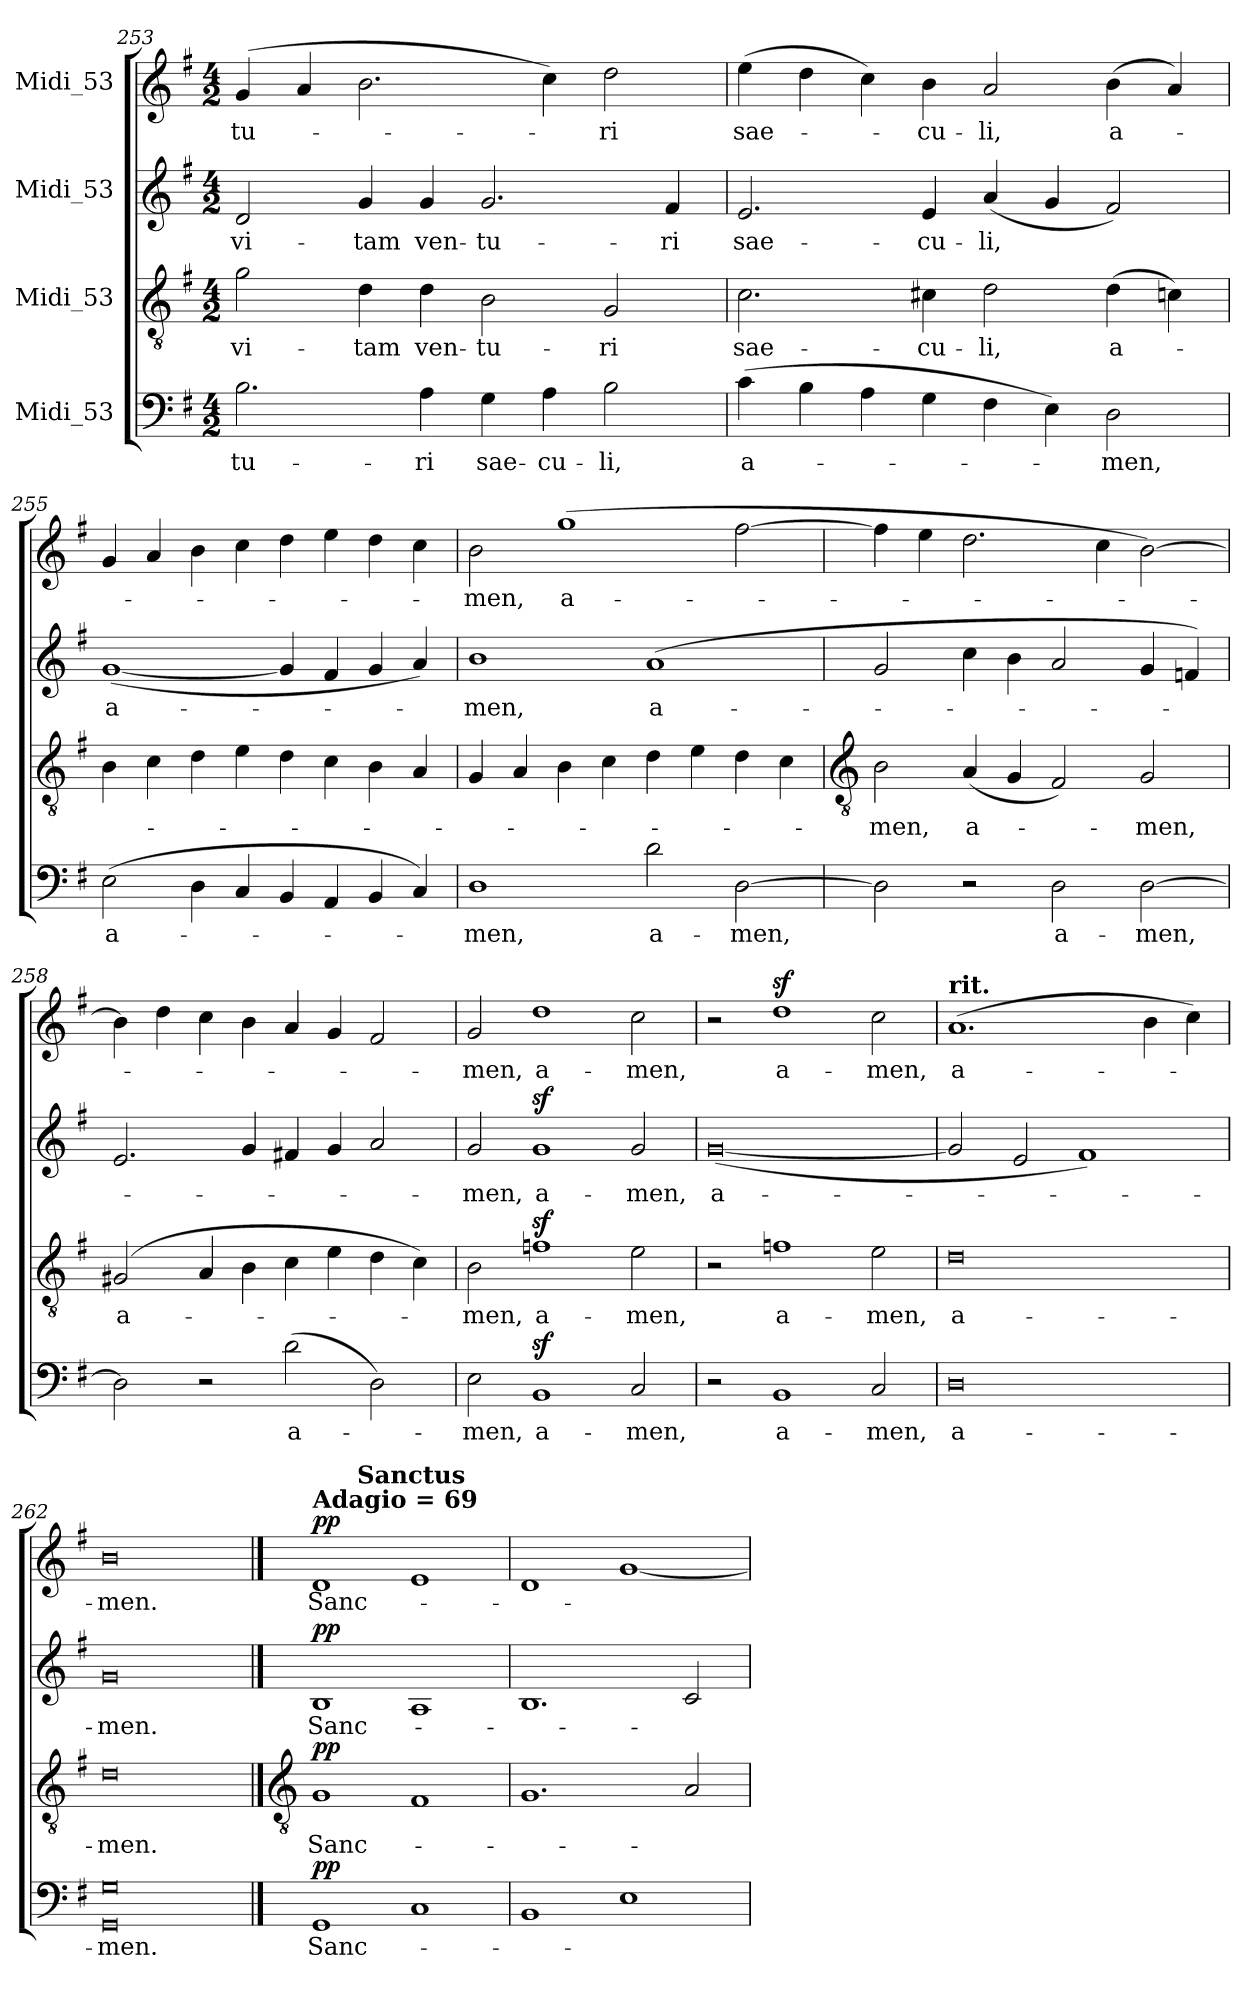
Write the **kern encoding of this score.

**kern	**text	**dynam	**kern	**text	**dynam	**kern	**text	**dynam	**kern	**text	**dynam
*part4	*part4	*part4	*part3	*part3	*part3	*part2	*part2	*part2	*part1	*part1	*part1
*staff4	*staff4	*staff4	*staff3	*staff3	*staff3	*staff2	*staff2	*staff2	*staff1	*staff1	*staff1
*I"Midi_53	*	*	*I"Midi_53	*	*	*I"Midi_53	*	*	*I"Midi_53	*	*
!!LO:LB:g=z
*clefF4	*	*	*clefGv2	*	*	*clefG2	*	*	*clefG2	*	*
*k[f#]	*	*	*k[f#]	*	*	*k[f#]	*	*	*k[f#]	*	*
*G:	*	*	*G:	*	*	*G:	*	*	*G:	*	*
*M4/2	*	*	*M4/2	*	*	*M4/2	*	*	*M4/2	*	*
=253	=253	=253	=253	=253	=253	=253	=253	=253	=253	=253	=253
!	!LO:LY:b	!	!	!LO:LY:b	!	!	!LO:LY:b	!	!	!LO:LY:b	!
2.B\	-tu-	.	2g\	vi-	.	2d/	vi-	.	(>4g/	-tu-	.
.	.	.	.	.	.	.	.	.	4a/	.	.
!	!	!	!	!LO:LY:b	!	!	!LO:LY:b	!	!	!	!
.	.	.	4d\	-tam	.	4g/	-tam	.	2.b\	.	.
!	!LO:LY:b	!	!	!LO:LY:b	!	!	!LO:LY:b	!	!	!	!
4A\	-ri	.	4d\	ven-	.	4g/	ven-	.	.	.	.
!	!LO:LY:b	!	!	!LO:LY:b	!	!	!LO:LY:b	!	!	!	!
4G\	sae-	.	2B\	-tu-	.	2.g/	-tu-	.	.	.	.
!	!LO:LY:b	!	!	!	!	!	!	!	!	!	!
4A\	-cu-	.	.	.	.	.	.	.	4cc\)	.	.
!	!LO:LY:b	!	!	!LO:LY:b	!	!	!	!	!	!LO:LY:b	!
2B\	-li,	.	2G/	-ri	.	.	.	.	2dd\	-ri	.
!	!	!	!	!	!	!	!LO:LY:b	!	!	!	!
.	.	.	.	.	.	4f#/	-ri	.	.	.	.
=254	=254	=254	=254	=254	=254	=254	=254	=254	=254	=254	=254
!	!LO:LY:b	!	!	!LO:LY:b	!	!	!LO:LY:b	!	!	!LO:LY:b	!
(>4c\	a-	.	2.c\	sae-	.	2.e/	sae-	.	(>4ee\	sae-	.
4B\	.	.	.	.	.	.	.	.	4dd\	.	.
4A\	.	.	.	.	.	.	.	.	4cc\)	.	.
!	!	!	!	!LO:LY:b	!	!	!LO:LY:b	!	!	!LO:LY:b	!
4G\	.	.	4c#X\	-cu-	.	4e/	-cu-	.	4b\	-cu-	.
!	!	!	!	!LO:LY:b	!	!	!LO:LY:b	!	!	!LO:LY:b	!
4F#\	.	.	2d\	-li,	.	(<4a/	-li,	.	2a/	-li,	.
4E\)	.	.	.	.	.	4g/	.	.	.	.	.
!	!LO:LY:b	!	!	!LO:LY:b	!	!	!	!	!	!LO:LY:b	!
2D\	-men,	.	(>4d\	a-	.	2f#/)	.	.	(<4b\	a-	.
.	.	.	4cn\)	.	.	.	.	.	4a/)	.	.
=255	=255	=255	=255	=255	=255	=255	=255	=255	=255	=255	=255
!	!LO:LY:b	!	!	!	!	!	!LO:LY:b	!	!	!	!
(<2E\	a-	.	4B\	.	.	(<[1g	a-	.	4g/	.	.
.	.	.	4c\	.	.	.	.	.	4a/	.	.
4D\	.	.	4d\	.	.	.	.	.	4b\	.	.
4C/	.	.	4e\	.	.	.	.	.	4cc\	.	.
4BB/	.	.	4d\	.	.	4g/]	.	.	4dd\	.	.
4AA/	.	.	4c\	.	.	4f#/	.	.	4ee\	.	.
4BB/	.	.	4B\	.	.	4g/	.	.	4dd\	.	.
4C/)	.	.	4A/	.	.	4a/)	.	.	4cc\	.	.
=256	=256	=256	=256	=256	=256	=256	=256	=256	=256	=256	=256
!	!LO:LY:b	!	!	!	!	!	!LO:LY:b	!	!	!LO:LY:b	!
1D	-men,	.	4G/	.	.	1b	-men,	.	2b\	-men,	.
.	.	.	4A/	.	.	.	.	.	.	.	.
!	!	!	!	!	!	!	!	!	!	!LO:LY:b	!
.	.	.	4B\	.	.	.	.	.	(>1gg	a-	.
.	.	.	4c\	.	.	.	.	.	.	.	.
!	!LO:LY:b	!	!	!	!	!	!LO:LY:b	!	!	!	!
2d\	a-	.	4d\	.	.	(<1a	a-	.	.	.	.
.	.	.	4e\	.	.	.	.	.	.	.	.
!	!LO:LY:b	!	!	!	!	!	!	!	!	!	!
[2D\	-men,	.	4d\	.	.	.	.	.	[2ff#\	.	.
.	.	.	4c\	.	.	.	.	.	.	.	.
!!LO:LB:g=z
=257	=257	=257	=257	=257	=257	=257	=257	=257	=257	=257	=257
*	*	*	*clefGv2	*	*	*	*	*	*	*	*
!	!	!	!	!LO:LY:b	!	!	!	!	!	!	!
2D\]	.	.	2B\	-men,	.	2g/	.	.	4ff#\]	.	.
.	.	.	.	.	.	.	.	.	4ee\	.	.
!	!	!	!	!LO:LY:b	!	!	!	!	!	!	!
2r	.	.	(<4A/	a-	.	4cc\	.	.	2.dd\	.	.
.	.	.	4G/	.	.	4b\	.	.	.	.	.
!	!LO:LY:b	!	!	!	!	!	!	!	!	!	!
2D\	a-	.	2F#/)	.	.	2a/	.	.	.	.	.
.	.	.	.	.	.	.	.	.	4cc\	.	.
!	!LO:LY:b	!	!	!LO:LY:b	!	!	!	!	!	!	!
[2D\	-men,	.	2G/	-men,	.	4g/	.	.	[2b\)	.	.
.	.	.	.	.	.	4fn/)	.	.	.	.	.
=258	=258	=258	=258	=258	=258	=258	=258	=258	=258	=258	=258
!	!	!	!	!LO:LY:b	!	!	!	!	!	!	!
2D\]	.	.	(>2G#X/	a-	.	2.e/	.	.	4b\]	.	.
.	.	.	.	.	.	.	.	.	4dd\	.	.
2r	.	.	4A/	.	.	.	.	.	4cc\	.	.
.	.	.	4B\	.	.	4g/	.	.	4b\	.	.
!	!LO:LY:b	!	!	!	!	!	!	!	!	!	!
(2d\	a-	.	4c\	.	.	4f#X/	.	.	4a/	.	.
.	.	.	4e\	.	.	4g/	.	.	4g/	.	.
2D\)	.	.	4d\	.	.	2a/	.	.	2f#/	.	.
.	.	.	4c\)	.	.	.	.	.	.	.	.
=259	=259	=259	=259	=259	=259	=259	=259	=259	=259	=259	=259
!	!LO:LY:b	!	!	!LO:LY:b	!	!	!LO:LY:b	!	!	!LO:LY:b	!
2E\	-men,	.	2B\	-men,	.	2g/	-men,	.	2g/	-men,	.
!	!LO:LY:b	!	!	!LO:LY:b	!	!	!LO:LY:b	!	!	!LO:LY:b	!
1BBz>	a-	.	1fnz>	a-	.	1gz>	a-	.	1dd	a-	.
!	!LO:LY:b	!	!	!LO:LY:b	!	!	!LO:LY:b	!	!	!LO:LY:b	!
2C/	-men,	.	2e\	-men,	.	2g/	-men,	.	2cc\	-men,	.
=260	=260	=260	=260	=260	=260	=260	=260	=260	=260	=260	=260
!	!	!	!	!	!	!	!LO:LY:b	!	!	!	!
2r	.	.	2r	.	.	(<[0g	a-	.	2r	.	.
!	!LO:LY:b	!	!	!LO:LY:b	!	!	!	!	!	!LO:LY:b	!
1BB	a-	.	1fn	a-	.	.	.	.	1ddz>	a-	.
!	!LO:LY:b	!	!	!LO:LY:b	!	!	!	!	!	!LO:LY:b	!
2C/	-men,	.	2e\	-men,	.	.	.	.	2cc\	-men,	.
=261	=261	=261	=261	=261	=261	=261	=261	=261	=261	=261	=261
!	!	!	!	!	!	!	!	!	!LO:TX:a:B:t=rit.	!	!
!	!LO:LY:b	!	!	!LO:LY:b	!	!	!	!	!	!LO:LY:b	!
0D	a-	.	0d	a-	.	2g/]	.	.	(>1.a	a-	.
.	.	.	.	.	.	2e/	.	.	.	.	.
.	.	.	.	.	.	1f#)	.	.	.	.	.
.	.	.	.	.	.	.	.	.	4b\	.	.
.	.	.	.	.	.	.	.	.	4cc\)	.	.
=262	=262	=262	=262	=262	=262	=262	=262	=262	=262	=262	=262
!	!LO:LY:b	!	!	!LO:LY:b	!	!	!LO:LY:b	!	!	!LO:LY:b	!
0GG 0G	-men.	.	0d	-men.	.	0g	-men.	.	0b	-men.	.
!!LO:LB:g=z
==263	==263	==263	==263	==263	==263	==263	==263	==263	==263	==263	==263
*	*	*	*clefGv2	*	*	*	*	*	*	*	*
!	!	!	!	!	!	!	!	!	!LO:TX:a:B:t=Adagio      = 69	!	!
!	!LO:LY:b	!LO:DY:a	!	!LO:LY:b	!LO:DY:a	!	!LO:LY:b	!LO:DY:a	!	!LO:LY:b	!LO:DY:a
1GG	Sanc-	pp	1G	Sanc-	pp	1B	Sanc-	pp	1d	Sanc-	pp
!	!	!	!	!	!	!	!	!	!LO:TX:a:B:cj:t=Sanctus	!	!
1C	.	.	1F#	.	.	1A	.	.	1e	.	.
=264	=264	=264	=264	=264	=264	=264	=264	=264	=264	=264	=264
1BB	.	.	1.G	.	.	1.B	.	.	1d	.	.
1E	.	.	.	.	.	.	.	.	[1g	.	.
.	.	.	2A/	.	.	2c/	.	.	.	.	.
=	=	=	=	=	=	=	=	=	=	=	=
*-	*-	*-	*-	*-	*-	*-	*-	*-	*-	*-	*-
